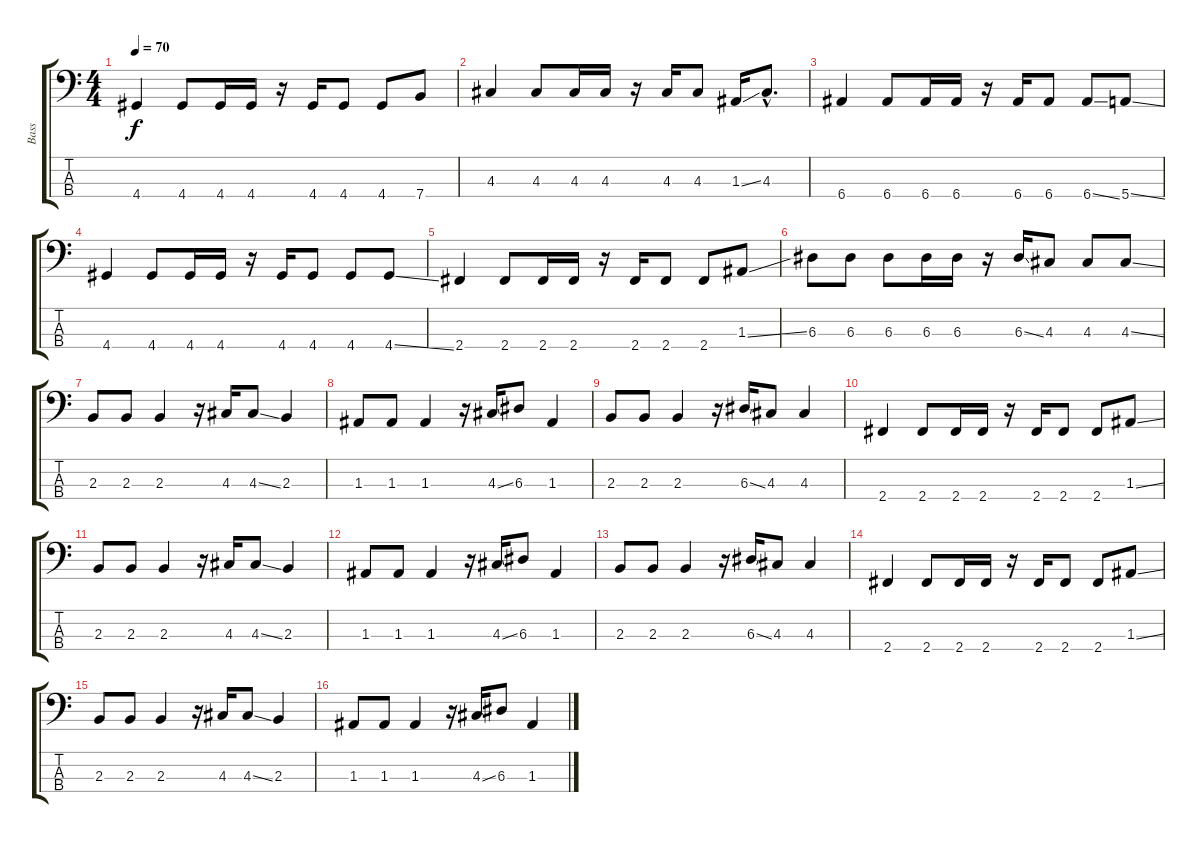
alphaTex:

\track ("Bass" "Bass") {instrument electricbassfinger}
\staff {score tabs}
\tuning (G2 D2 A1 E1) {hide}
\ts (4 4)
\tempo 70
\clef f4
\ks c
4.4.4{dy f} 4.4.8 4.4.16 4.4.16 r.16 4.4.16 4.4.8 4.4.8 7.4.8 |
4.3.4 4.3.8 4.3.16 4.3.16 r.16 4.3.16 4.3.8 1.3{ss}.16 4.3{hac}.8{d} |
6.4.4 6.4.8 6.4.16 6.4.16 r.16 6.4.16 6.4.8 6.4{ss}.8 5.4{ss}.8 |
4.4.4 4.4.8 4.4.16 4.4.16 r.16 4.4.16 4.4.8 4.4.8 4.4{ss}.8 |
2.4.4 2.4.8 2.4.16 2.4.16 r.16 2.4.16 2.4.8 2.4.8 1.3{ss}.8 |
6.3.8 6.3.8 6.3.8 6.3.16 6.3.16 r.16 6.3{ss}.16 4.3.8 4.3.8 4.3{ss}.8 |
2.3.8 2.3.8 2.3.4 r.16 4.3.16 4.3{ss}.8 2.3.4 |
1.3.8 1.3.8 1.3.4 r.16 4.3{ss}.16 6.3.8 1.3.4 |
2.3.8 2.3.8 2.3.4 r.16 6.3{ss}.16 4.3.8 4.3.4 |
2.4.4 2.4.8 2.4.16 2.4.16 r.16 2.4.16 2.4.8 2.4.8 1.3{ss}.8 |
2.3.8 2.3.8 2.3.4 r.16 4.3.16 4.3{ss}.8 2.3.4 |
1.3.8 1.3.8 1.3.4 r.16 4.3{ss}.16 6.3.8 1.3.4 |
2.3.8 2.3.8 2.3.4 r.16 6.3{ss}.16 4.3.8 4.3.4 |
2.4.4 2.4.8 2.4.16 2.4.16 r.16 2.4.16 2.4.8 2.4.8 1.3{ss}.8 |
2.3.8 2.3.8 2.3.4 r.16 4.3.16 4.3{ss}.8 2.3.4 |
1.3.8 1.3.8 1.3.4 r.16 4.3{ss}.16 6.3.8 1.3.4
